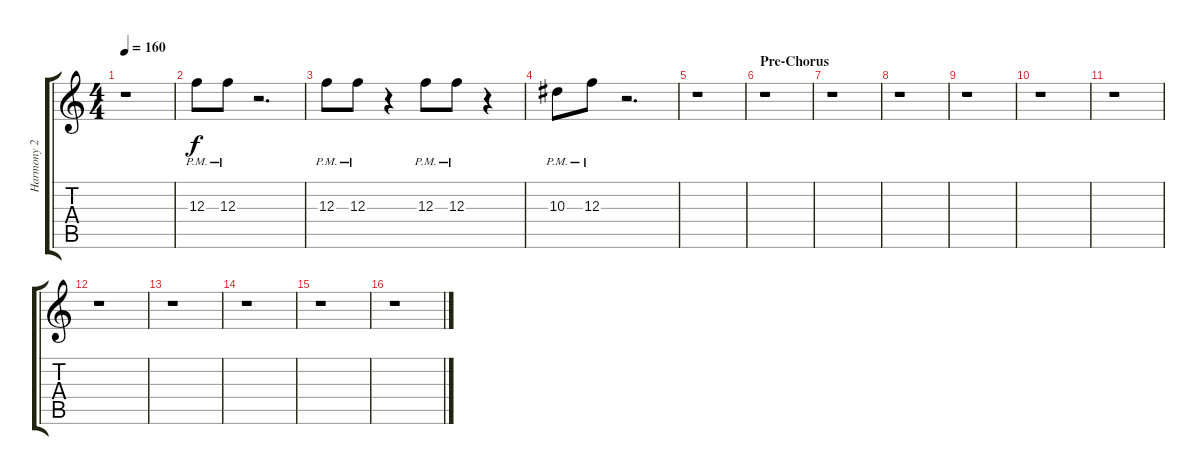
\track ("Harmony 2" "Harmony 2") {instrument overdrivenguitar}
\staff {score tabs}
\tuning (D4 A3 F3 C3 G2 C2) {hide}
\ts (4 4)
\tempo 160
\clef g2
\ks aminor
r.1{dy f} |
12.3{pm}.8 12.3{pm}.8 r.2{d} |
12.3{pm}.8 12.3{pm}.8 r.4 12.3{pm}.8 12.3{pm}.8 r.4 |
10.3{pm}.8 12.3{pm}.8 r.2{d} |
r.1 |
\section ("" "Pre-Chorus")
r.1 |
r.1 |
r.1 |
r.1 |
r.1 |
r.1 |
r.1 |
r.1 |
r.1 |
r.1 |
r.1
